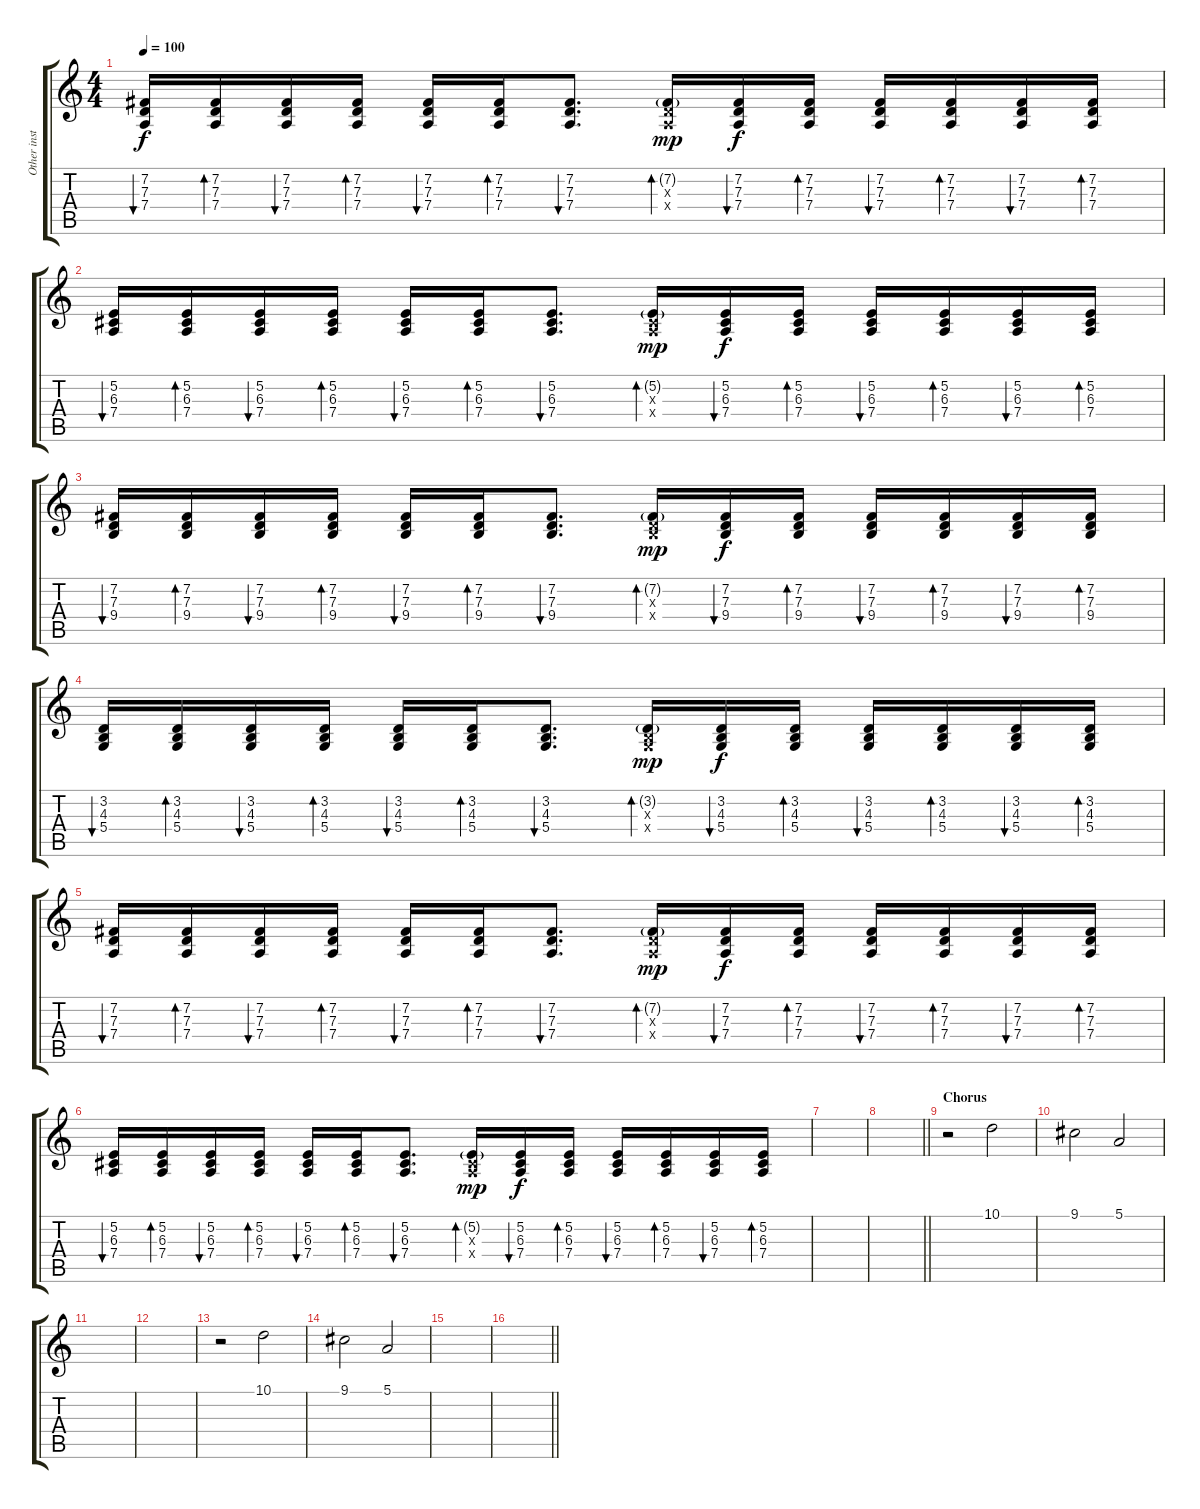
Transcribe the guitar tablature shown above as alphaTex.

\track ("Other instruments" "Other inst") {instrument bagpipe}
\staff {score tabs}
\tuning (E4 B3 G3 D3 A2 E2) {hide}
\ts (4 4)
\tempo 100
\clef g2
\ks c
(7.2 7.3 7.4).16{bu 30 dy f} (7.2 7.3 7.4).16{bd 30} (7.2 7.3 7.4).16{bu 30} (7.2 7.3 7.4).16{bd 30} (7.2 7.3 7.4).16{bu 30} (7.2 7.3 7.4).16{bd 30} (7.2 7.3 7.4).8{d bu 30} (7.2{g} 7.3{x} 7.4{x}).16{bd 30 dy mp} (7.2 7.3 7.4).16{bu 30 dy f} (7.2 7.3 7.4).16{bd 30} (7.2 7.3 7.4).16{bu 30} (7.2 7.3 7.4).16{bd 30} (7.2 7.3 7.4).16{bu 30} (7.2 7.3 7.4).16{bd 30} |
(5.2 6.3 7.4).16{bu 30} (5.2 6.3 7.4).16{bd 30} (5.2 6.3 7.4).16{bu 30} (5.2 6.3 7.4).16{bd 30} (5.2 6.3 7.4).16{bu 30} (5.2 6.3 7.4).16{bd 30} (5.2 6.3 7.4).8{d bu 30} (5.2{g} 6.3{x} 7.4{x}).16{bd 30 dy mp} (5.2 6.3 7.4).16{bu 30 dy f} (5.2 6.3 7.4).16{bd 30} (5.2 6.3 7.4).16{bu 30} (5.2 6.3 7.4).16{bd 30} (5.2 6.3 7.4).16{bu 30} (5.2 6.3 7.4).16{bd 30} |
(7.2 7.3 9.4).16{bu 30} (7.2 7.3 9.4).16{bd 30} (7.2 7.3 9.4).16{bu 30} (7.2 7.3 9.4).16{bd 30} (7.2 7.3 9.4).16{bu 30} (7.2 7.3 9.4).16{bd 30} (7.2 7.3 9.4).8{d bu 30} (7.2{g} 7.3{x} 9.4{x}).16{bd 30 dy mp} (7.2 7.3 9.4).16{bu 30 dy f} (7.2 7.3 9.4).16{bd 30} (7.2 7.3 9.4).16{bu 30} (7.2 7.3 9.4).16{bd 30} (7.2 7.3 9.4).16{bu 30} (7.2 7.3 9.4).16{bd 30} |
(3.2 4.3 5.4).16{bu 30} (3.2 4.3 5.4).16{bd 30} (3.2 4.3 5.4).16{bu 30} (3.2 4.3 5.4).16{bd 30} (3.2 4.3 5.4).16{bu 30} (3.2 4.3 5.4).16{bd 30} (3.2 4.3 5.4).8{d bu 30} (3.2{g} 4.3{x} 5.4{x}).16{bd 30 dy mp} (3.2 4.3 5.4).16{bu 30 dy f} (3.2 4.3 5.4).16{bd 30} (3.2 4.3 5.4).16{bu 30} (3.2 4.3 5.4).16{bd 30} (3.2 4.3 5.4).16{bu 30} (3.2 4.3 5.4).16{bd 30} |
(7.2 7.3 7.4).16{bu 30} (7.2 7.3 7.4).16{bd 30} (7.2 7.3 7.4).16{bu 30} (7.2 7.3 7.4).16{bd 30} (7.2 7.3 7.4).16{bu 30} (7.2 7.3 7.4).16{bd 30} (7.2 7.3 7.4).8{d bu 30} (7.2{g} 7.3{x} 7.4{x}).16{bd 30 dy mp} (7.2 7.3 7.4).16{bu 30 dy f} (7.2 7.3 7.4).16{bd 30} (7.2 7.3 7.4).16{bu 30} (7.2 7.3 7.4).16{bd 30} (7.2 7.3 7.4).16{bu 30} (7.2 7.3 7.4).16{bd 30} |
(5.2 6.3 7.4).16{bu 30} (5.2 6.3 7.4).16{bd 30} (5.2 6.3 7.4).16{bu 30} (5.2 6.3 7.4).16{bd 30} (5.2 6.3 7.4).16{bu 30} (5.2 6.3 7.4).16{bd 30} (5.2 6.3 7.4).8{d bu 30} (5.2{g} 6.3{x} 7.4{x}).16{bd 30 dy mp} (5.2 6.3 7.4).16{bu 30 dy f} (5.2 6.3 7.4).16{bd 30} (5.2 6.3 7.4).16{bu 30} (5.2 6.3 7.4).16{bd 30} (5.2 6.3 7.4).16{bu 30} (5.2 6.3 7.4).16{bd 30} |
|
\barLineRight lightlight
|
\section ("" "Chorus")
r.2{instrument bagpipe} 10.1.2 |
9.1.2 5.1.2 |
|
|
r.2 10.1.2 |
9.1.2 5.1.2 |
|
\barLineRight lightlight
